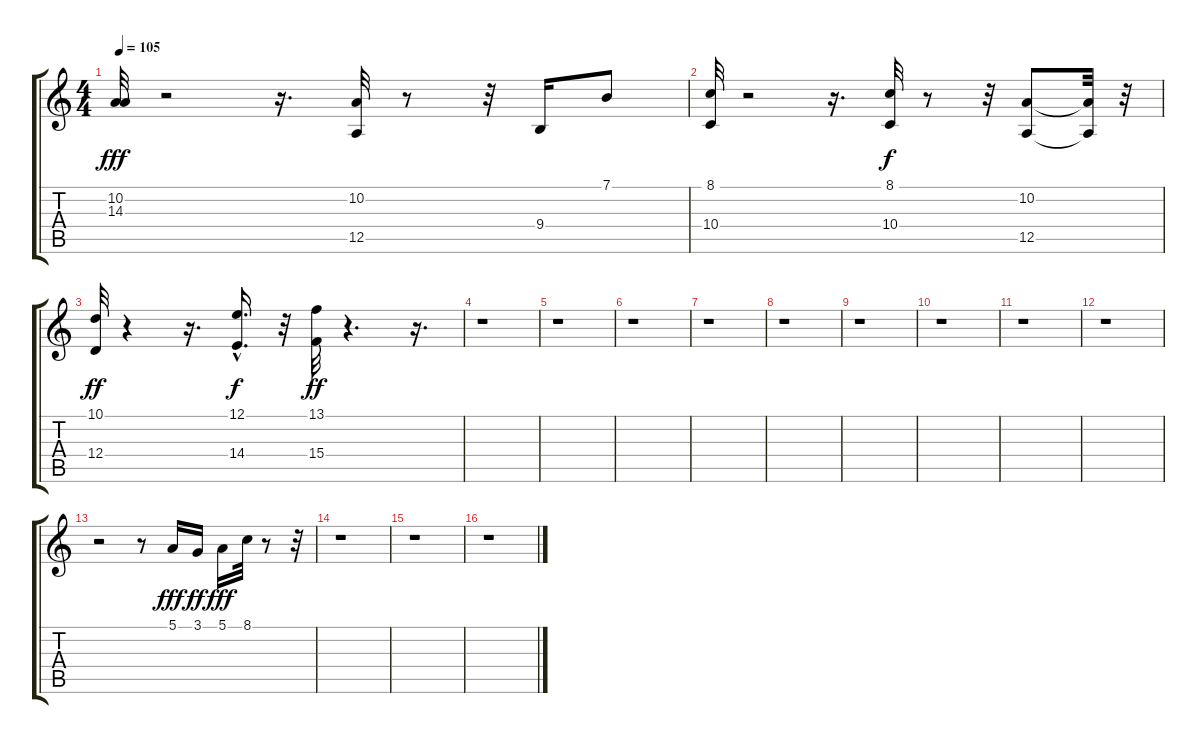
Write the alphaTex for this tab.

\track "" {instrument brasssection}
\staff {score tabs}
\tuning (E4 B3 G3 D3 A2 E2) {hide}
\ts (4 4)
\tempo 105
\clef g2
\ks c
(10.2 14.3).32{dy fff} r.2 r.16{d} (10.2 12.5).32 r.8 r.32 9.4.16 7.1.8 |
(8.1 10.4).32 r.2 r.16{d} (8.1 10.4).32{dy f} r.8 r.32 (10.2 12.5).8 (10.2{t} 12.5{t}).32 r.32 |
(10.1 12.4).32{dy ff} r.4 r.16{d} (12.1{hac} 14.4).16{d dy f} r.32 (13.1 15.4).32{dy ff} r.4{d} r.16{d} |
r.1 |
r.1 |
r.1 |
r.1 |
r.1 |
r.1 |
r.1 |
r.1 |
r.1 |
r.2 r.8 5.1.16{dy fff} 3.1.16{dy ff} 5.1.16{dy fff} 8.1.32 r.8 r.32 |
r.1 |
r.1 |
r.1
